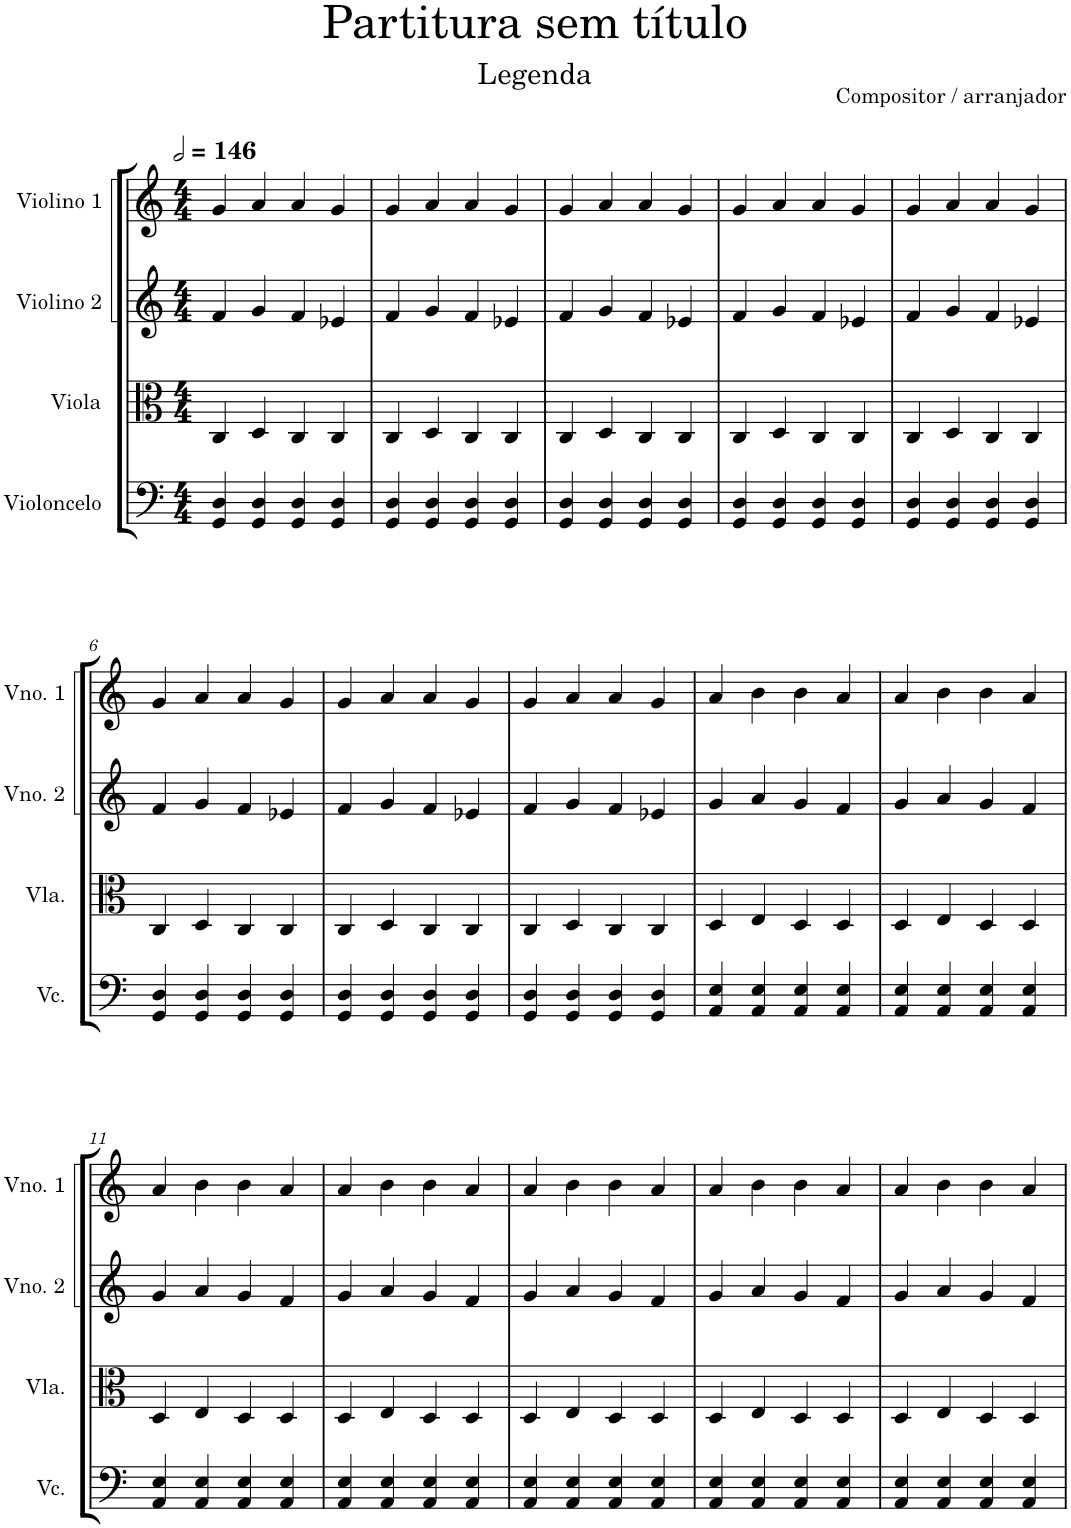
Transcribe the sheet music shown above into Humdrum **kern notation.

**kern	**kern	**kern	**kern
*part4	*part3	*part2	*part1
*staff4	*staff3	*staff2	*staff1
*I"Violoncelo	*I"Viola	*I"Violino 2	*I"Violino 1
*I'Vc.	*I'Vla.	*I'Vno. 2	*I'Vno. 1
*clefF4	*clefC3	*clefG2	*clefG2
*k[]	*k[]	*k[]	*k[]
*M4/4	*M4/4	*M4/4	*M4/4
*MM292	*MM292	*MM292	*MM292
=1	=1	=1	=1
4GG/ 4D/	4C/	4f/	4g/
4GG/ 4D/	4D/	4g/	4a/
4GG/ 4D/	4C/	4f/	4a/
4GG/ 4D/	4C/	4e-X/	4g/
=2	=2	=2	=2
4GG/ 4D/	4C/	4f/	4g/
4GG/ 4D/	4D/	4g/	4a/
4GG/ 4D/	4C/	4f/	4a/
4GG/ 4D/	4C/	4e-X/	4g/
=3	=3	=3	=3
4GG/ 4D/	4C/	4f/	4g/
4GG/ 4D/	4D/	4g/	4a/
4GG/ 4D/	4C/	4f/	4a/
4GG/ 4D/	4C/	4e-X/	4g/
=4	=4	=4	=4
4GG/ 4D/	4C/	4f/	4g/
4GG/ 4D/	4D/	4g/	4a/
4GG/ 4D/	4C/	4f/	4a/
4GG/ 4D/	4C/	4e-X/	4g/
=5	=5	=5	=5
4GG/ 4D/	4C/	4f/	4g/
4GG/ 4D/	4D/	4g/	4a/
4GG/ 4D/	4C/	4f/	4a/
4GG/ 4D/	4C/	4e-X/	4g/
!!LO:LB:g=z
=6	=6	=6	=6
4GG/ 4D/	4C/	4f/	4g/
4GG/ 4D/	4D/	4g/	4a/
4GG/ 4D/	4C/	4f/	4a/
4GG/ 4D/	4C/	4e-X/	4g/
=7	=7	=7	=7
4GG/ 4D/	4C/	4f/	4g/
4GG/ 4D/	4D/	4g/	4a/
4GG/ 4D/	4C/	4f/	4a/
4GG/ 4D/	4C/	4e-X/	4g/
=8	=8	=8	=8
4GG/ 4D/	4C/	4f/	4g/
4GG/ 4D/	4D/	4g/	4a/
4GG/ 4D/	4C/	4f/	4a/
4GG/ 4D/	4C/	4e-X/	4g/
=9	=9	=9	=9
4AA/ 4E/	4D/	4g/	4a/
4AA/ 4E/	4E/	4a/	4b\
4AA/ 4E/	4D/	4g/	4b\
4AA/ 4E/	4D/	4f/	4a/
=10	=10	=10	=10
4AA/ 4E/	4D/	4g/	4a/
4AA/ 4E/	4E/	4a/	4b\
4AA/ 4E/	4D/	4g/	4b\
4AA/ 4E/	4D/	4f/	4a/
!!LO:LB:g=z
=11	=11	=11	=11
4AA/ 4E/	4D/	4g/	4a/
4AA/ 4E/	4E/	4a/	4b\
4AA/ 4E/	4D/	4g/	4b\
4AA/ 4E/	4D/	4f/	4a/
=12	=12	=12	=12
4AA/ 4E/	4D/	4g/	4a/
4AA/ 4E/	4E/	4a/	4b\
4AA/ 4E/	4D/	4g/	4b\
4AA/ 4E/	4D/	4f/	4a/
=13	=13	=13	=13
4AA/ 4E/	4D/	4g/	4a/
4AA/ 4E/	4E/	4a/	4b\
4AA/ 4E/	4D/	4g/	4b\
4AA/ 4E/	4D/	4f/	4a/
=14	=14	=14	=14
4AA/ 4E/	4D/	4g/	4a/
4AA/ 4E/	4E/	4a/	4b\
4AA/ 4E/	4D/	4g/	4b\
4AA/ 4E/	4D/	4f/	4a/
=15	=15	=15	=15
4AA/ 4E/	4D/	4g/	4a/
4AA/ 4E/	4E/	4a/	4b\
4AA/ 4E/	4D/	4g/	4b\
4AA/ 4E/	4D/	4f/	4a/
=	=	=	=
*-	*-	*-	*-
